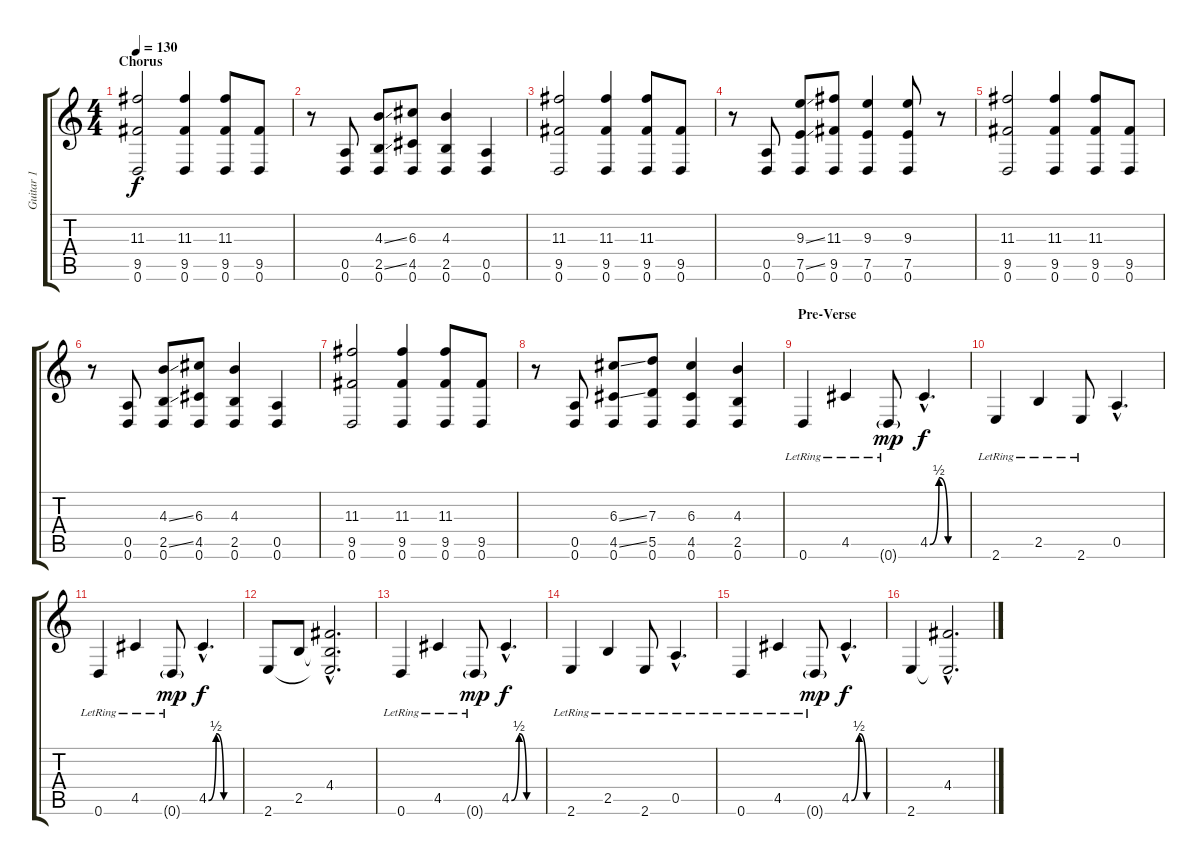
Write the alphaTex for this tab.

\track ("Guitar 1" "Guitar 1") {instrument electricguitarclean}
\staff {score tabs}
\tuning (E4 B3 G3 D3 A2 D2) {hide}
\ts (4 4)
\section ("" "Chorus")
\tempo 130
\clef g2
\ks c
(11.3 9.5 0.6).2{dy f instrument distortionguitar} (11.3 9.5 0.6).4 (11.3 9.5 0.6).8 (9.5 0.6).8 |
r.8 (0.5 0.6).8 (4.3{ss} 2.5{ss} 0.6).8 (6.3 4.5 0.6).8 (4.3 2.5 0.6).4 (0.5 0.6).4 |
(11.3 9.5 0.6).2{instrument distortionguitar} (11.3 9.5 0.6).4 (11.3 9.5 0.6).8 (9.5 0.6).8 |
r.8 (0.5 0.6).8 (9.3{ss} 7.5{ss} 0.6).8 (11.3 9.5 0.6).8 (9.3 7.5 0.6).4 (9.3 7.5 0.6).8 r.8 |
(11.3 9.5 0.6).2{instrument distortionguitar} (11.3 9.5 0.6).4 (11.3 9.5 0.6).8 (9.5 0.6).8 |
r.8 (0.5 0.6).8 (4.3{ss} 2.5{ss} 0.6).8 (6.3 4.5 0.6).8 (4.3 2.5 0.6).4 (0.5 0.6).4 |
(11.3 9.5 0.6).2{instrument distortionguitar} (11.3 9.5 0.6).4 (11.3 9.5 0.6).8 (9.5 0.6).8 |
r.8 (0.5 0.6).8 (6.3{ss} 4.5{ss} 0.6).8 (7.3 5.5 0.6).8 (6.3 4.5 0.6).4 (4.3 2.5 0.6).4 |
\section ("" "Pre-Verse")
0.6{lr}.4{instrument electricguitarclean} 4.5{lr}.4 0.6{g lr}.8{dy mp} 4.5{be (custom 0 0 15 2 30 0 45 0 60 0) hac}.4{d dy f} |
2.6{lr}.4 2.5{lr}.4 2.6{lr}.8 0.5{hac}.4{d} |
0.6{lr}.4 4.5{lr}.4 0.6{g lr}.8{dy mp} 4.5{be (custom 0 0 15 2 30 0 45 0 60 0) hac}.4{d dy f} |
2.6.8 2.5.8 (4.4{hac} 2.5{hac t} 2.6{hac t}).2{d} |
0.6{lr}.4 4.5{lr}.4 0.6{g lr}.8{dy mp} 4.5{be (custom 0 0 15 2 30 0 45 0 60 0) hac}.4{d dy f} |
2.6{lr}.4 2.5{lr}.4 2.6{lr}.8 0.5{hac lr}.4{d} |
0.6{lr}.4 4.5{lr}.4 0.6{g lr}.8{dy mp} 4.5{be (custom 0 0 15 2 30 0 45 0 60 0) hac}.4{d dy f} |
2.6.4 (4.4{hac} 2.6{hac t}).2{d}
